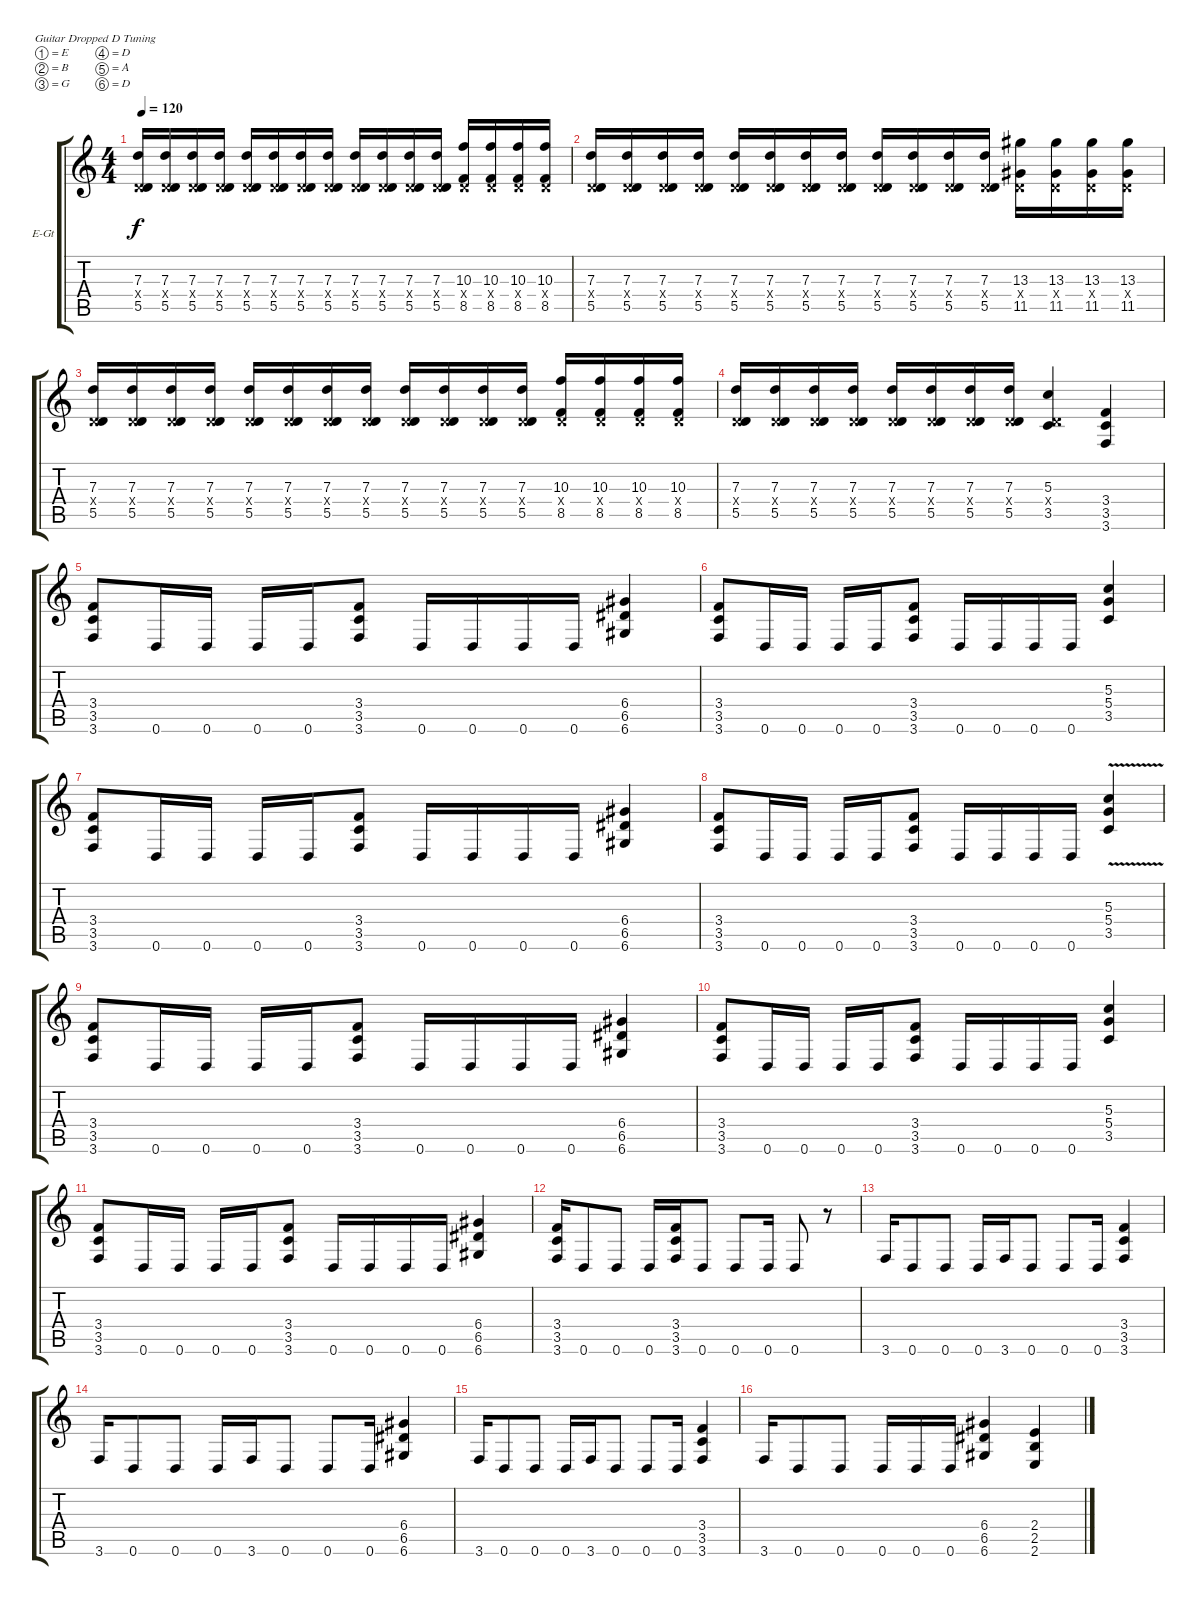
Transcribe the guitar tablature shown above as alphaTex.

\bracketExtendMode groupsimilarinstruments
\firstSystemTrackNameOrientation horizontal
\otherSystemsTrackNameOrientation horizontal
\track ("2nd guitar" "E-Gt") {instrument distortionguitar}
\staff {score tabs}
\tuning (E4 B3 G3 D3 A2 D2)
\ts (4 4)
\tempo 120
\clef g2
\ks c
(7.3 0.4{x} 5.5).16{dy f} (7.3 0.4{x} 5.5).16 (7.3 0.4{x} 5.5).16 (7.3 0.4{x} 5.5).16 (7.3 0.4{x} 5.5).16 (7.3 0.4{x} 5.5).16 (7.3 0.4{x} 5.5).16 (7.3 0.4{x} 5.5).16 (7.3 0.4{x} 5.5).16 (7.3 0.4{x} 5.5).16 (7.3 0.4{x} 5.5).16 (7.3 0.4{x} 5.5).16 (10.3 0.4{x} 8.5).16 (10.3 0.4{x} 8.5).16 (10.3 0.4{x} 8.5).16 (10.3 0.4{x} 8.5).16 |
(7.3 0.4{x} 5.5).16 (7.3 0.4{x} 5.5).16 (7.3 0.4{x} 5.5).16 (7.3 0.4{x} 5.5).16 (7.3 0.4{x} 5.5).16 (7.3 0.4{x} 5.5).16 (7.3 0.4{x} 5.5).16 (7.3 0.4{x} 5.5).16 (7.3 0.4{x} 5.5).16 (7.3 0.4{x} 5.5).16 (7.3 0.4{x} 5.5).16 (7.3 0.4{x} 5.5).16 (13.3 0.4{x} 11.5).16 (13.3 0.4{x} 11.5).16 (13.3 0.4{x} 11.5).16 (13.3 0.4{x} 11.5).16 |
(7.3 0.4{x} 5.5).16 (7.3 0.4{x} 5.5).16 (7.3 0.4{x} 5.5).16 (7.3 0.4{x} 5.5).16 (7.3 0.4{x} 5.5).16 (7.3 0.4{x} 5.5).16 (7.3 0.4{x} 5.5).16 (7.3 0.4{x} 5.5).16 (7.3 0.4{x} 5.5).16 (7.3 0.4{x} 5.5).16 (7.3 0.4{x} 5.5).16 (7.3 0.4{x} 5.5).16 (10.3 0.4{x} 8.5).16 (10.3 0.4{x} 8.5).16 (10.3 0.4{x} 8.5).16 (10.3 0.4{x} 8.5).16 |
(7.3 0.4{x} 5.5).16 (7.3 0.4{x} 5.5).16 (7.3 0.4{x} 5.5).16 (7.3 0.4{x} 5.5).16 (7.3 0.4{x} 5.5).16 (7.3 0.4{x} 5.5).16 (7.3 0.4{x} 5.5).16 (7.3 0.4{x} 5.5).16 (5.3 0.4{x} 3.5).4 (3.4 3.5 3.6).4 |
(3.4 3.5 3.6).8 0.6.16 0.6.16 0.6.16 0.6.16 (3.4 3.5 3.6).8 0.6.16 0.6.16 0.6.16 0.6.16 (6.4 6.5 6.6).4 |
(3.4 3.5 3.6).8 0.6.16 0.6.16 0.6.16 0.6.16 (3.4 3.5 3.6).8 0.6.16 0.6.16 0.6.16 0.6.16 (5.3 5.4 3.5).4 |
(3.4 3.5 3.6).8 0.6.16 0.6.16 0.6.16 0.6.16 (3.4 3.5 3.6).8 0.6.16 0.6.16 0.6.16 0.6.16 (6.4 6.5 6.6).4 |
(3.4 3.5 3.6).8 0.6.16 0.6.16 0.6.16 0.6.16 (3.4 3.5 3.6).8 0.6.16 0.6.16 0.6.16 0.6.16 (5.3{v} 5.4 3.5).4 |
(3.4 3.5 3.6).8 0.6.16 0.6.16 0.6.16 0.6.16 (3.4 3.5 3.6).8 0.6.16 0.6.16 0.6.16 0.6.16 (6.4 6.5 6.6).4 |
(3.4 3.5 3.6).8 0.6.16 0.6.16 0.6.16 0.6.16 (3.4 3.5 3.6).8 0.6.16 0.6.16 0.6.16 0.6.16 (5.3 5.4 3.5).4 |
(3.4 3.5 3.6).8 0.6.16 0.6.16 0.6.16 0.6.16 (3.4 3.5 3.6).8 0.6.16 0.6.16 0.6.16 0.6.16 (6.4 6.5 6.6).4 |
(3.4 3.5 3.6).16 0.6.8 0.6.8 0.6.16 (3.4 3.5 3.6).16 0.6.8 0.6.8 0.6.16 0.6.8 r.8 |
3.6.16 0.6.8 0.6.8 0.6.16 3.6.16 0.6.8 0.6.8 0.6.16 (3.4 3.5 3.6).4 |
3.6.16 0.6.8 0.6.8 0.6.16 3.6.16 0.6.8 0.6.8 0.6.16 (6.4 6.5 6.6).4 |
3.6.16 0.6.8 0.6.8 0.6.16 3.6.16 0.6.8 0.6.8 0.6.16 (3.4 3.5 3.6).4 |
3.6.16 0.6.8 0.6.8 0.6.16 0.6.16 0.6.16 (6.4 6.5 6.6).4 (2.4 2.5 2.6).4
